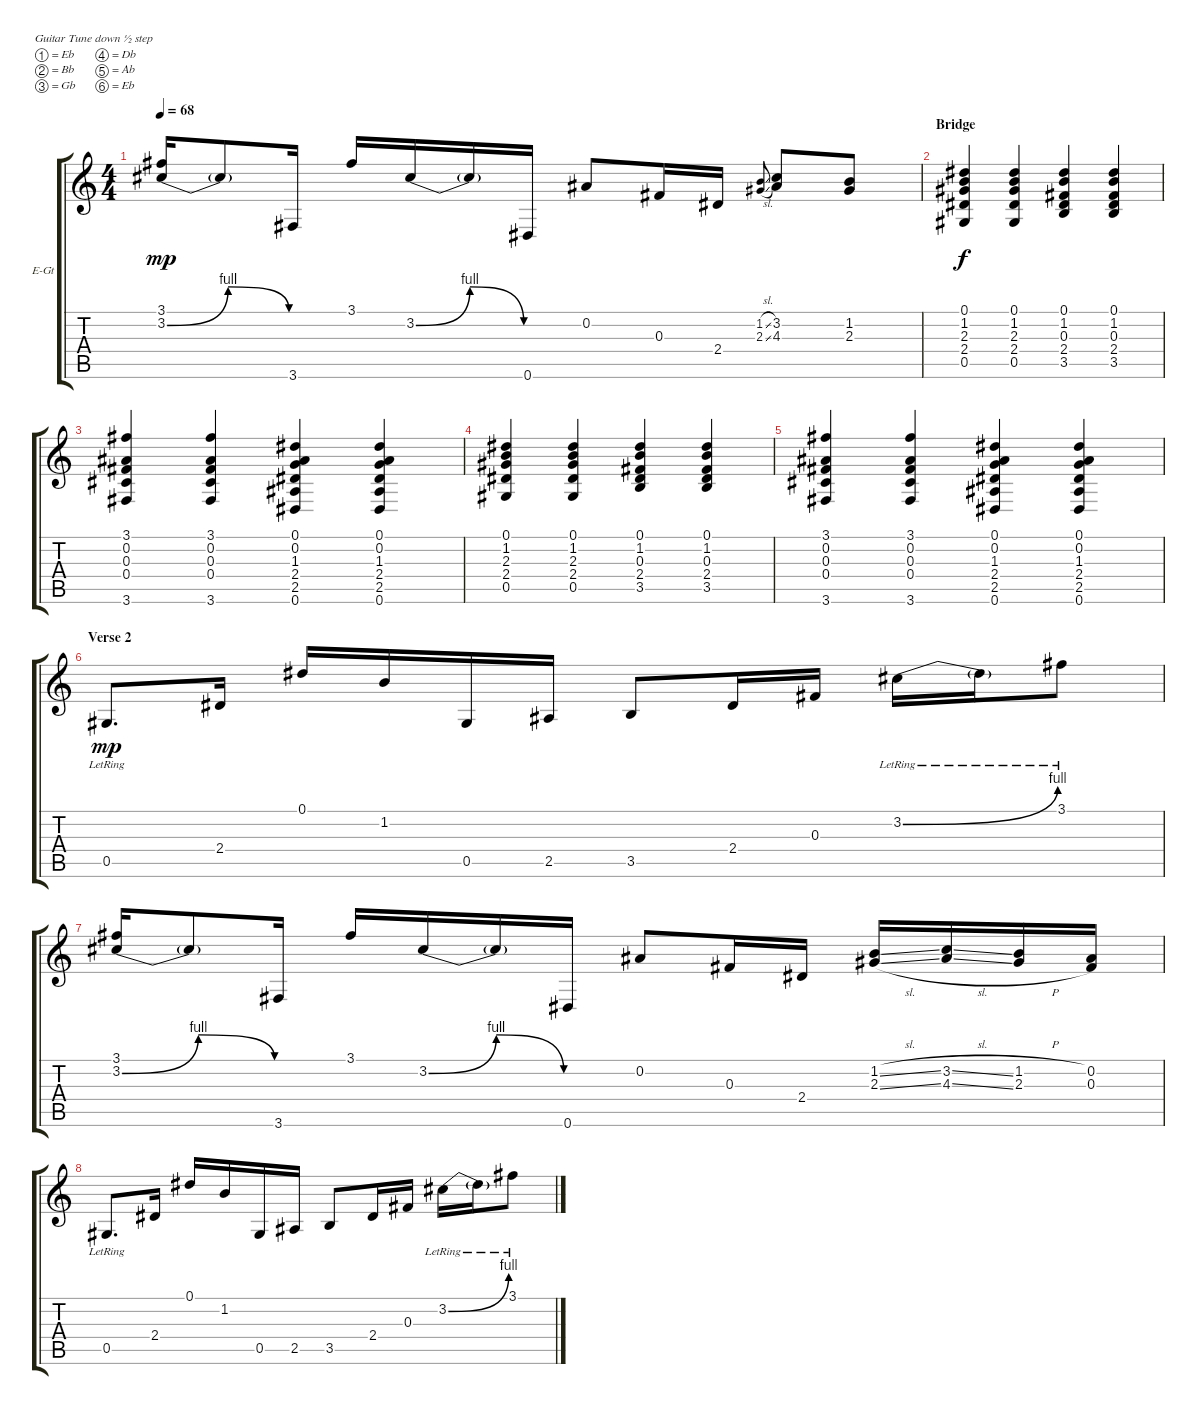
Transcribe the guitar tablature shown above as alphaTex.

\bracketExtendMode groupsimilarinstruments
\firstSystemTrackNameOrientation horizontal
\otherSystemsTrackNameOrientation horizontal
\track ("Igor'" "E-Gt") {instrument overdrivenguitar}
\staff {score tabs}
\tuning (Eb4 Bb3 Gb3 Db3 Ab2 Eb2)
\ts (4 4)
\tempo 68
\clef g2
\ks c
(3.1 3.2{be (bendrelease 0 0 10.2 4 20.4 4 30 0)}).16{dy mp} 3.2{t}.8 3.6.16 3.1.16 3.2{be (bendrelease 0 0 10.2 4 20.4 4 30 0)}.16 3.2{t}.16 0.6.16 0.2.8{beam merge} 0.3.16{beam merge} 2.4.16 (1.2{sl} 2.3{sl}).8{gr onbeat} (3.2 4.3).8 (1.2 2.3).8 |
\section ("" "Bridge")
(2.3 2.4 0.5 1.2 0.1).4{dy f} (2.3 2.4 0.5 1.2 0.1).4 (0.3 2.4 3.5 1.2 0.1).4 (0.3 2.4 3.5 1.2 0.1).4 |
(3.6 0.4 0.3 0.2 3.1).4 (3.6 0.4 0.3 0.2 3.1).4 (1.3 2.4 2.5 0.2 0.1 0.6).4 (1.3 2.4 2.5 0.2 0.1 0.6).4 |
(2.3 2.4 0.5 1.2 0.1).4 (2.3 2.4 0.5 1.2 0.1).4 (0.3 2.4 3.5 1.2 0.1).4 (0.3 2.4 3.5 1.2 0.1).4 |
(3.6 0.4 0.3 0.2 3.1).4 (3.6 0.4 0.3 0.2 3.1).4 (1.3 2.4 2.5 0.2 0.1 0.6).4 (1.3 2.4 2.5 0.2 0.1 0.6).4 |
\section ("" "Verse 2")
0.5{lr}.8{d dy mp} 2.4.16 0.1.16 1.2.16 0.5.16 2.5.16 3.5.8 2.4.16 0.3.16 3.2{be (bend 0 0 15 4) lr}.16 3.2{lr t}.16 3.1{lr}.8 |
(3.1 3.2{be (bendrelease 0 0 10.2 4 20.4 4 30 0)}).16 3.2{t}.8 3.6.16 3.1.16 3.2{be (bendrelease 0 0 10.2 4 20.4 4 30 0)}.16 3.2{t}.16 0.6.16 0.2.8{beam merge} 0.3.16{beam merge} 2.4.16 (1.2{sl} 2.3{sl}).16 (3.2{sl} 4.3{sl}).16 (1.2{h} 2.3{h}).16 (0.2 0.3).16 |
0.5{lr}.8{d} 2.4.16 0.1.16 1.2.16 0.5.16 2.5.16 3.5.8 2.4.16 0.3.16 3.2{be (bend 0 0 15 4) lr}.16 3.2{lr t}.16 3.1{lr}.8
